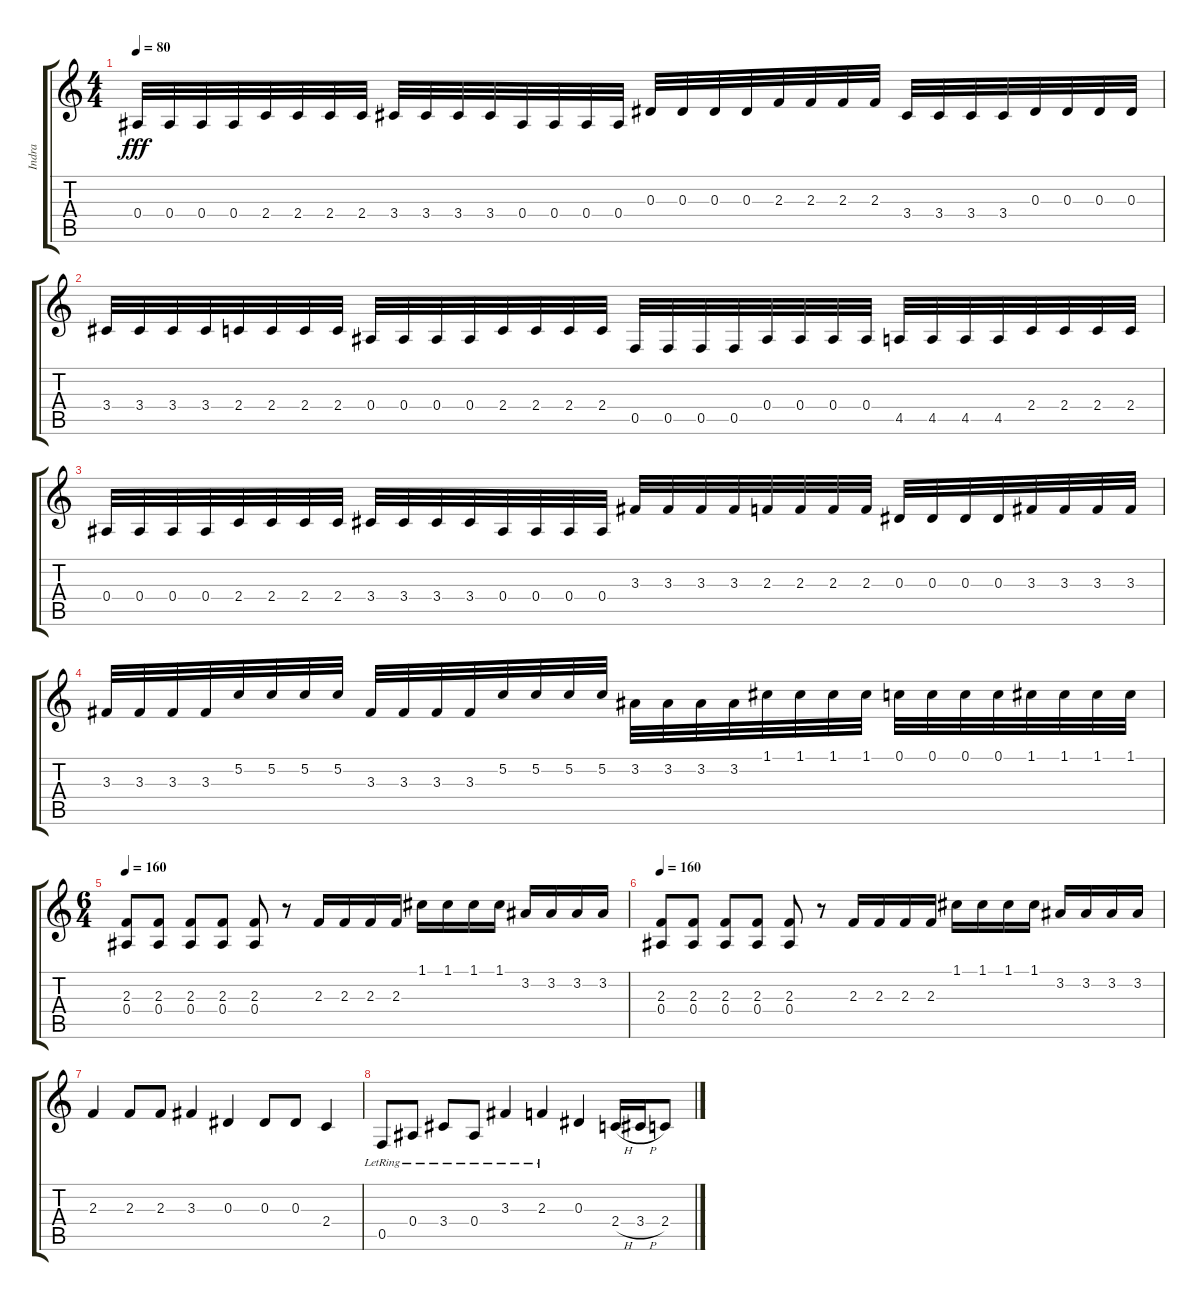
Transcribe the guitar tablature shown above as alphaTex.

\track ("Indra" "Indra") {instrument distortionguitar}
\staff {score tabs}
\tuning (C4 G3 Eb3 Bb2 F2 C2) {hide}
\ts (4 4)
\tempo 80
\clef g2
\ks c
0.4.32{dy fff} 0.4.32 0.4.32 0.4.32 2.4.32 2.4.32 2.4.32 2.4.32 3.4.32 3.4.32 3.4.32 3.4.32 0.4.32 0.4.32 0.4.32 0.4.32 0.3.32 0.3.32 0.3.32 0.3.32 2.3.32 2.3.32 2.3.32 2.3.32 3.4.32 3.4.32 3.4.32 3.4.32 0.3.32 0.3.32 0.3.32 0.3.32 |
3.4.32 3.4.32 3.4.32 3.4.32 2.4.32 2.4.32 2.4.32 2.4.32 0.4.32 0.4.32 0.4.32 0.4.32 2.4.32 2.4.32 2.4.32 2.4.32 0.5.32 0.5.32 0.5.32 0.5.32 0.4.32 0.4.32 0.4.32 0.4.32 4.5.32 4.5.32 4.5.32 4.5.32 2.4.32 2.4.32 2.4.32 2.4.32 |
0.4.32 0.4.32 0.4.32 0.4.32 2.4.32 2.4.32 2.4.32 2.4.32 3.4.32 3.4.32 3.4.32 3.4.32 0.4.32 0.4.32 0.4.32 0.4.32 3.3.32 3.3.32 3.3.32 3.3.32 2.3.32 2.3.32 2.3.32 2.3.32 0.3.32 0.3.32 0.3.32 0.3.32 3.3.32 3.3.32 3.3.32 3.3.32 |
3.3.32 3.3.32 3.3.32 3.3.32 5.2.32 5.2.32 5.2.32 5.2.32 3.3.32 3.3.32 3.3.32 3.3.32 5.2.32 5.2.32 5.2.32 5.2.32 3.2.32 3.2.32 3.2.32 3.2.32 1.1.32 1.1.32 1.1.32 1.1.32 0.1.32 0.1.32 0.1.32 0.1.32 1.1.32 1.1.32 1.1.32 1.1.32 |
\ts (6 4)
\tempo 160
(2.3 0.4).8 (2.3 0.4).8 (2.3 0.4).8 (2.3 0.4).8 (2.3 0.4).8 r.8 2.3.16 2.3.16 2.3.16 2.3.16 1.1.16 1.1.16 1.1.16 1.1.16 3.2.16 3.2.16 3.2.16 3.2.16 |
\tempo 160
(2.3 0.4).8 (2.3 0.4).8 (2.3 0.4).8 (2.3 0.4).8 (2.3 0.4).8 r.8 2.3.16 2.3.16 2.3.16 2.3.16 1.1.16 1.1.16 1.1.16 1.1.16 3.2.16 3.2.16 3.2.16 3.2.16 |
2.3.4 2.3.8 2.3.8 3.3.4 0.3.4 0.3.8 0.3.8 2.4.4 |
0.5{lr}.8 0.4{lr}.8 3.4{lr}.8 0.4{lr}.8 3.3{lr}.4 2.3{lr}.4 0.3.4 2.4{h}.16 3.4{h}.16 2.4.8
